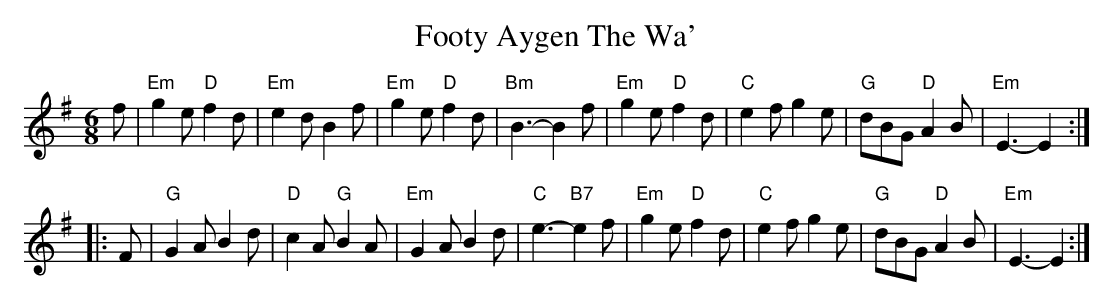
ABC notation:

X:1
T:Footy Aygen The Wa'
M:6/8
K:Em
f|"Em"g2e "D"f2d|"Em"e2d B2f|"Em"g2e "D"f2d|"Bm"B3 -B2f|"Em"g2e "D"f2d|\
"C"e2f g2e|"G"dBG "D"A2B|"Em"E3 -E2:|
|:F|"G"G2A B2d|"D"c2A "G"B2A|"Em"G2A B2d|"C"e3 -"B7"e2f|"Em"g2e "D"f2d|\
"C"e2f g2e|"G"dBG "D"A2B|"Em"E3 -E2:|
